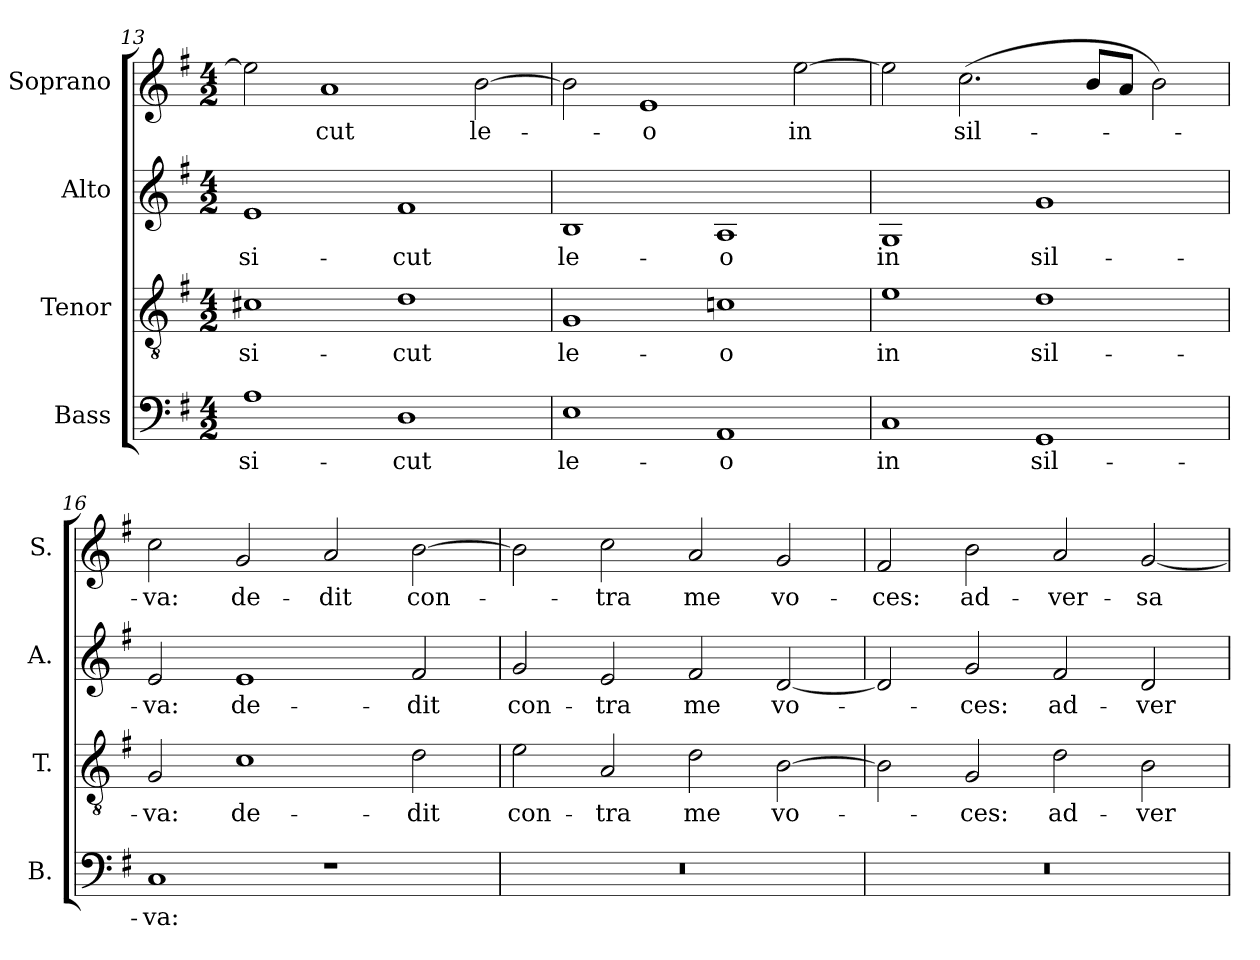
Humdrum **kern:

**kern	**text	**kern	**text	**kern	**text	**kern	**text
*part4	*part4	*part3	*part3	*part2	*part2	*part1	*part1
*staff4	*staff4	*staff3	*staff3	*staff2	*staff2	*staff1	*staff1
*I"Bass	*	*I"Tenor	*	*I"Alto	*	*I"Soprano	*
*I'B.	*	*I'T.	*	*I'A.	*	*I'S.	*
!!LO:LB:g=z
*clefF4	*	*clefGv2	*	*clefG2	*	*clefG2	*
*	*	*ITrd7c12	*	*	*	*	*
*k[f#]	*	*k[f#]	*	*k[f#]	*	*k[f#]	*
*G:	*	*G:	*	*G:	*	*G:	*
*M4/2	*	*M4/2	*	*M4/2	*	*M4/2	*
=13	=13	=13	=13	=13	=13	=13	=13
!	!LO:LY:b:color=#000000	!	!	!	!	!	!
!	!	!	!LO:LY:b:color=#000000	!	!	!	!
!	!	!	!	!	!LO:LY:b:color=#000000	!	!
1Ai	si-	1C#Xi	si-	1ei	si-	2eei\]	.
!	!	!	!	!	!	!	!LO:LY:b:color=#000000
.	.	.	.	.	.	1ai	-cut
!	!LO:LY:b:color=#000000	!	!	!	!	!	!
!	!	!	!LO:LY:b:color=#000000	!	!	!	!
!	!	!	!	!	!LO:LY:b:color=#000000	!	!
1Di	-cut	1Di	-cut	1f#i	-cut	.	.
!	!	!	!	!	!	!	!LO:LY:b:color=#000000
.	.	.	.	.	.	[2bi\	le-
=14	=14	=14	=14	=14	=14	=14	=14
!	!LO:LY:b:color=#000000	!	!	!	!	!	!
!	!	!	!LO:LY:b:color=#000000	!	!	!	!
!	!	!	!	!	!LO:LY:b:color=#000000	!	!
1Ei	le-	1GGi	le-	1Bi	le-	2bi\]	.
!	!	!	!	!	!	!	!LO:LY:b:color=#000000
.	.	.	.	.	.	1ei	-o
!	!LO:LY:b:color=#000000	!	!	!	!	!	!
!	!	!	!LO:LY:b:color=#000000	!	!	!	!
!	!	!	!	!	!LO:LY:b:color=#000000	!	!
1AAi	-o	1Cni	-o	1Ai	-o	.	.
!	!	!	!	!	!	!	!LO:LY:b:color=#000000
.	.	.	.	.	.	[2eei\	in
=15	=15	=15	=15	=15	=15	=15	=15
!	!LO:LY:b:color=#000000	!	!	!	!	!	!
!	!	!	!LO:LY:b:color=#000000	!	!	!	!
!	!	!	!	!	!LO:LY:b:color=#000000	!	!
1Ci	in	1Ei	in	1Gi	in	2eei\]	.
!	!	!	!	!	!	!	!LO:LY:b:color=#000000
.	.	.	.	.	.	(2.cci\	sil-
!	!LO:LY:b:color=#000000	!	!	!	!	!	!
!	!	!	!LO:LY:b:color=#000000	!	!	!	!
!	!	!	!	!	!LO:LY:b:color=#000000	!	!
1GGi	sil-	1Di	sil-	1gi	sil-	.	.
.	.	.	.	.	.	8bi/L	.
.	.	.	.	.	.	8ai/J	.
.	.	.	.	.	.	2bi\)	.
=16	=16	=16	=16	=16	=16	=16	=16
!	!LO:LY:b:color=#000000	!	!	!	!	!	!
!	!	!	!LO:LY:b:color=#000000	!	!	!	!
!	!	!	!	!	!LO:LY:b:color=#000000	!	!
!	!	!	!	!	!	!	!LO:LY:b:color=#000000
1Ci	-va:	2GGi/	-va:	2ei/	-va:	2cci\	-va:
!	!	!	!LO:LY:b:color=#000000	!	!	!	!
!	!	!	!	!	!LO:LY:b:color=#000000	!	!
!	!	!	!	!	!	!	!LO:LY:b:color=#000000
.	.	1Ci	de-	1ei	de-	2gi/	de-
!	!	!	!	!	!	!	!LO:LY:b:color=#000000
1r	.	.	.	.	.	2ai/	-dit
!	!	!	!LO:LY:b:color=#000000	!	!	!	!
!	!	!	!	!	!LO:LY:b:color=#000000	!	!
!	!	!	!	!	!	!	!LO:LY:b:color=#000000
.	.	2Di\	-dit	2f#i/	-dit	[2bi\	con-
=17	=17	=17	=17	=17	=17	=17	=17
!LO:N:vis=1	!	!	!	!	!	!	!
!	!	!	!LO:LY:b:color=#000000	!	!	!	!
!	!	!	!	!	!LO:LY:b:color=#000000	!	!
0r	.	2Ei\	con-	2gi/	con-	2bi\]	.
!	!	!	!LO:LY:b:color=#000000	!	!	!	!
!	!	!	!	!	!LO:LY:b:color=#000000	!	!
!	!	!	!	!	!	!	!LO:LY:b:color=#000000
.	.	2AAi/	-tra	2ei/	-tra	2cci\	-tra
!	!	!	!LO:LY:b:color=#000000	!	!	!	!
!	!	!	!	!	!LO:LY:b:color=#000000	!	!
!	!	!	!	!	!	!	!LO:LY:b:color=#000000
.	.	2Di\	me	2f#i/	me	2ai/	me
!	!	!	!LO:LY:b:color=#000000	!	!	!	!
!	!	!	!	!	!LO:LY:b:color=#000000	!	!
!	!	!	!	!	!	!	!LO:LY:b:color=#000000
.	.	[2BBi\	vo-	[2di/	vo-	2gi/	vo-
=18	=18	=18	=18	=18	=18	=18	=18
!LO:N:vis=1	!	!	!	!	!	!	!
!	!	!	!	!	!	!	!LO:LY:b:color=#000000
0r	.	2BBi\]	.	2di/]	.	2f#i/	-ces:
!	!	!	!LO:LY:b:color=#000000	!	!	!	!
!	!	!	!	!	!LO:LY:b:color=#000000	!	!
!	!	!	!	!	!	!	!LO:LY:b:color=#000000
.	.	2GGi/	-ces:	2gi/	-ces:	2bi\	ad-
!	!	!	!LO:LY:b:color=#000000	!	!	!	!
!	!	!	!	!	!LO:LY:b:color=#000000	!	!
!	!	!	!	!	!	!	!LO:LY:b:color=#000000
.	.	2Di\	ad-	2f#i/	ad-	2ai/	-ver-
!	!	!	!LO:LY:b:color=#000000	!	!	!	!
!	!	!	!	!	!LO:LY:b:color=#000000	!	!
!	!	!	!	!	!	!	!LO:LY:b:color=#000000
.	.	2BBi\	-ver-	2di/	-ver-	[2gi/	-sa-
=	=	=	=	=	=	=	=
*-	*-	*-	*-	*-	*-	*-	*-
